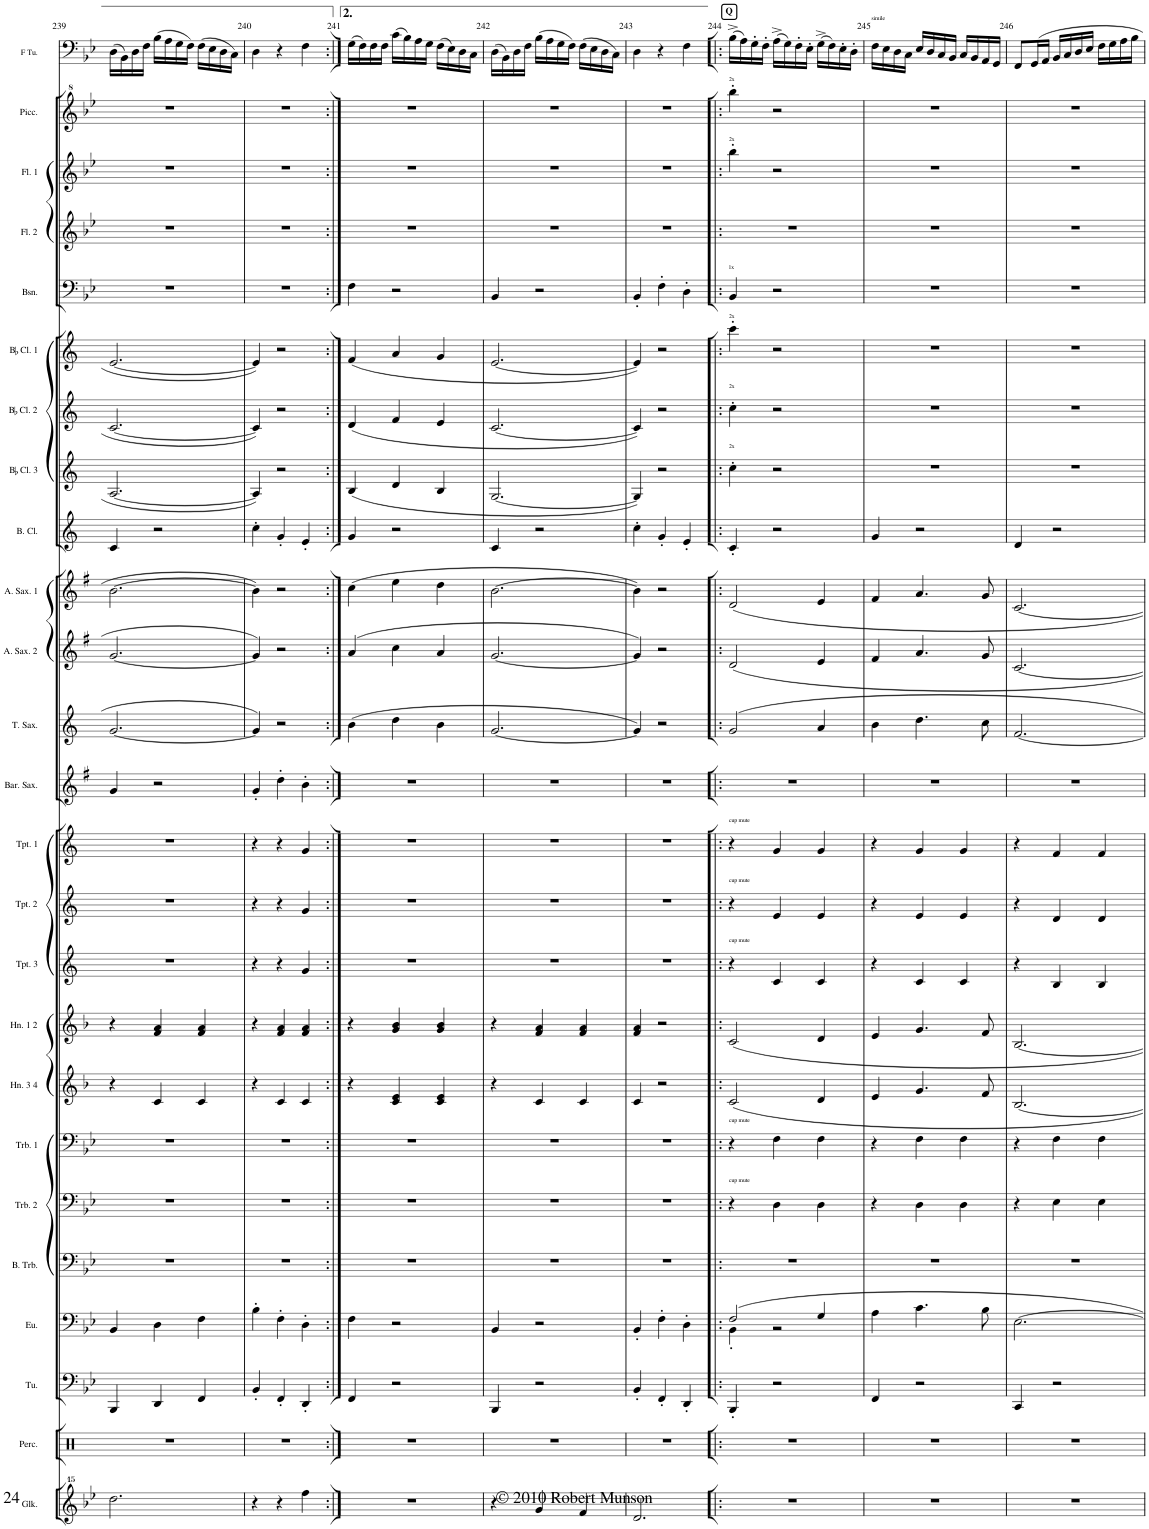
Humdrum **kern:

**kern	**kern	**kern	**kern	**kern	**kern	**kern	**kern	**kern	**kern	**kern	**kern	**kern	**kern	**kern	**kern	**kern	**kern	**kern	**kern	**kern	**kern	**kern	**kern	**kern
*part25	*part24	*part23	*part22	*part21	*part20	*part19	*part18	*part17	*part16	*part15	*part14	*part13	*part12	*part11	*part10	*part9	*part8	*part7	*part6	*part5	*part4	*part3	*part2	*part1
*staff25	*staff24	*staff23	*staff22	*staff21	*staff20	*staff19	*staff18	*staff17	*staff16	*staff15	*staff14	*staff13	*staff12	*staff11	*staff10	*staff9	*staff8	*staff7	*staff6	*staff5	*staff4	*staff3	*staff2	*staff1
*I"Glockenspiel	*I"Percussion	*I"Tuba	*I"Euphonium	*I"Bass Trombone	*I"Trombone 2	*I"Trombone 1	*I"Horn 3 4	*I"Horn 1 2	*I"BaccidentalFlat Trumpet 3	*I"BaccidentalFlat Trumpet 2	*I"BaccidentalFlat Trumpet 1	*I"Baritone Saxophone	*I"Tenor Saxophone	*I"Alto Saxophone 2	*I"Alto Saxophone 1	*I"Bass Clarinet	*I"BaccidentalFlat Clarinet 3	*I"BaccidentalFlat Clarinet 2	*I"BaccidentalFlat Clarinet 1	*I"Bassoon	*I"Flute 2	*I"Flute 1	*I"Piccolo	*I"Solo F Tuba
*I'Glk.	*I'Perc.	*I'Tu.	*I'Eu.	*I'B. Trb.	*I'Trb. 2	*I'Trb. 1	*I'Hn. 3 4	*I'Hn. 1 2	*I'Tpt. 3	*I'Tpt. 2	*I'Tpt. 1	*I'Bar. Sax.	*I'T. Sax.	*I'A. Sax. 2	*I'A. Sax. 1	*I'B. Cl.	*I'BaccidentalFlat Cl. 3	*I'BaccidentalFlat Cl. 2	*I'BaccidentalFlat Cl. 1	*I'Bsn.	*I'Fl. 2	*I'Fl. 1	*I'Picc.	*I'F Tu.
!!LO:PB:g=z
*clefG^^2	*clefX	*clefF4	*clefF4	*clefF4	*clefF4	*clefF4	*clefG2	*clefG2	*clefG2	*clefG2	*clefG2	*clefG2	*clefG2	*clefG2	*clefG2	*clefG2	*clefG2	*clefG2	*clefG2	*clefF4	*clefG2	*clefG2	*clefG^2	*clefF4
*	*	*	*	*	*	*	*Trd4c7	*Trd4c7	*Trd1c2	*Trd1c2	*Trd1c2	*Trd12c21	*Trd8c14	*Trd5c9	*Trd5c9	*Trd8c14	*Trd1c2	*Trd1c2	*Trd1c2	*	*	*	*Trd-7c-12	*
*k[b-e-]	*k[]	*k[b-e-]	*k[b-e-]	*k[b-e-]	*k[b-e-]	*k[b-e-]	*k[b-]	*k[b-]	*k[]	*k[]	*k[]	*k[f#]	*k[]	*k[f#]	*k[f#]	*k[]	*k[]	*k[]	*k[]	*k[b-e-]	*k[b-e-]	*k[b-e-]	*k[b-e-]	*k[b-e-]
*M3/4	*M3/4	*M3/4	*M3/4	*M3/4	*M3/4	*M3/4	*M3/4	*M3/4	*M3/4	*M3/4	*M3/4	*M3/4	*M3/4	*M3/4	*M3/4	*M3/4	*M3/4	*M3/4	*M3/4	*M3/4	*M3/4	*M3/4	*M3/4	*M3/4
=239	=239	=239	=239	=239	=239	=239	=239	=239	=239	=239	=239	=239	=239	=239	=239	=239	=239	=239	=239	=239	=239	=239	=239	=239
2.dddd\	2.r	4BBB-/	4BB-/	2.r	2.r	2.r	4r	4r	2.r	2.r	2.r	4g/	[2.g/	[2.g/	[2.b\	4c/	[2.A/	[2.c/	[2.e/	2.r	2.r	2.r	2.r	(16D\LL
.	.	.	.	.	.	.	.	.	.	.	.	.	.	.	.	.	.	.	.	.	.	.	.	16BB-\)
.	.	.	.	.	.	.	.	.	.	.	.	.	.	.	.	.	.	.	.	.	.	.	.	16D\
.	.	.	.	.	.	.	.	.	.	.	.	.	.	.	.	.	.	.	.	.	.	.	.	16F\JJ
.	.	4DD/	4D\	.	.	.	4c/	4f/ 4a/	.	.	.	2r	.	.	.	2r	.	.	.	.	.	.	.	(16B-\LL
.	.	.	.	.	.	.	.	.	.	.	.	.	.	.	.	.	.	.	.	.	.	.	.	16A\
.	.	.	.	.	.	.	.	.	.	.	.	.	.	.	.	.	.	.	.	.	.	.	.	16G\
.	.	.	.	.	.	.	.	.	.	.	.	.	.	.	.	.	.	.	.	.	.	.	.	16F\JJ)
.	.	4FF/	4F\	.	.	.	4c/	4f/ 4a/	.	.	.	.	.	.	.	.	.	.	.	.	.	.	.	(16F\LL
.	.	.	.	.	.	.	.	.	.	.	.	.	.	.	.	.	.	.	.	.	.	.	.	16E-\
.	.	.	.	.	.	.	.	.	.	.	.	.	.	.	.	.	.	.	.	.	.	.	.	16D\
.	.	.	.	.	.	.	.	.	.	.	.	.	.	.	.	.	.	.	.	.	.	.	.	16C\JJ)
=240	=240	=240	=240	=240	=240	=240	=240	=240	=240	=240	=240	=240	=240	=240	=240	=240	=240	=240	=240	=240	=240	=240	=240	=240
4r	2.r	4BB-'/	4B-'\	2.r	2.r	2.r	4r	4r	4r	4r	4r	4g'/	4g/]	4g/]	4b\]	4cc'\	4A/]	4c/]	4e/]	2.r	2.r	2.r	2.r	4D\
4r	.	4FF'/	4F'\	.	.	.	4c/	4f/ 4a/	4r	4r	4r	4dd'\	2r	2r	2r	4g'/	2r	2r	2r	.	.	.	.	4r
4ffff\	.	4DD'/	4D'\	.	.	.	4c/	4f/ 4a/	4g/	4g/	4g/	4b'\	.	.	.	4e'/	.	.	.	.	.	.	.	4F\
=241:|!	=241:|!	=241:|!	=241:|!	=241:|!	=241:|!	=241:|!	=241:|!	=241:|!	=241:|!	=241:|!	=241:|!	=241:|!	=241:|!	=241:|!	=241:|!	=241:|!	=241:|!	=241:|!	=241:|!	=241:|!	=241:|!	=241:|!	=241:|!	=241:|!
2.r	2.r	4FF/	4F\	2.r	2.r	2.r	4r	4r	2.r	2.r	2.r	2.r	(4b\	(4a/	(4cc\	4g/	(4B/	(4d/	(4f/	4F\	2.r	2.r	2.r	(16G\LL
.	.	.	.	.	.	.	.	.	.	.	.	.	.	.	.	.	.	.	.	.	.	.	.	16F\)
.	.	.	.	.	.	.	.	.	.	.	.	.	.	.	.	.	.	.	.	.	.	.	.	16F\
.	.	.	.	.	.	.	.	.	.	.	.	.	.	.	.	.	.	.	.	.	.	.	.	16F\JJ
.	.	2r	2r	.	.	.	4c/ 4e/	4g/ 4b-/	.	.	.	.	4dd\	4cc\	4ee\	2r	4d/	4f/	4a/	2r	.	.	.	(16c\LL
.	.	.	.	.	.	.	.	.	.	.	.	.	.	.	.	.	.	.	.	.	.	.	.	16B-\)
.	.	.	.	.	.	.	.	.	.	.	.	.	.	.	.	.	.	.	.	.	.	.	.	16A\
.	.	.	.	.	.	.	.	.	.	.	.	.	.	.	.	.	.	.	.	.	.	.	.	16G\JJ
.	.	.	.	.	.	.	4c/ 4e/	4g/ 4b-/	.	.	.	.	4b\	4a/	4dd\	.	4B/	4e/	4g/	.	.	.	.	(16F\LL
.	.	.	.	.	.	.	.	.	.	.	.	.	.	.	.	.	.	.	.	.	.	.	.	16E-\)
.	.	.	.	.	.	.	.	.	.	.	.	.	.	.	.	.	.	.	.	.	.	.	.	16D\
.	.	.	.	.	.	.	.	.	.	.	.	.	.	.	.	.	.	.	.	.	.	.	.	16C\JJ
=242	=242	=242	=242	=242	=242	=242	=242	=242	=242	=242	=242	=242	=242	=242	=242	=242	=242	=242	=242	=242	=242	=242	=242	=242
4r	2.r	4BBB-/	4BB-/	2.r	2.r	2.r	4r	4r	2.r	2.r	2.r	2.r	[2.g/	[2.g/	[2.b\	4c/	[2.G/	[2.c/	[2.e/	4BB-/	2.r	2.r	2.r	(16D\LL
.	.	.	.	.	.	.	.	.	.	.	.	.	.	.	.	.	.	.	.	.	.	.	.	16BB-\)
.	.	.	.	.	.	.	.	.	.	.	.	.	.	.	.	.	.	.	.	.	.	.	.	16D\
.	.	.	.	.	.	.	.	.	.	.	.	.	.	.	.	.	.	.	.	.	.	.	.	16F\JJ
4ggg/	.	2r	2r	.	.	.	4c/	4f/ 4a/	.	.	.	.	.	.	.	2r	.	.	.	2r	.	.	.	(16B-\LL
.	.	.	.	.	.	.	.	.	.	.	.	.	.	.	.	.	.	.	.	.	.	.	.	16A\
.	.	.	.	.	.	.	.	.	.	.	.	.	.	.	.	.	.	.	.	.	.	.	.	16G\
.	.	.	.	.	.	.	.	.	.	.	.	.	.	.	.	.	.	.	.	.	.	.	.	16F\JJ)
4fff/	.	.	.	.	.	.	4c/	4f/ 4a/	.	.	.	.	.	.	.	.	.	.	.	.	.	.	.	(16F\LL
.	.	.	.	.	.	.	.	.	.	.	.	.	.	.	.	.	.	.	.	.	.	.	.	16E-\
.	.	.	.	.	.	.	.	.	.	.	.	.	.	.	.	.	.	.	.	.	.	.	.	16D\
.	.	.	.	.	.	.	.	.	.	.	.	.	.	.	.	.	.	.	.	.	.	.	.	16C\JJ)
=243	=243	=243	=243	=243	=243	=243	=243	=243	=243	=243	=243	=243	=243	=243	=243	=243	=243	=243	=243	=243	=243	=243	=243	=243
2.ddd/	2.r	4BB-'/	4BB-'/	2.r	2.r	2.r	4c/	4f/ 4a/	2.r	2.r	2.r	2.r	4g/])	4g/])	4b\])	4cc'\	4G/])	4c/])	4e/])	4BB-'/	2.r	2.r	2.r	4D\
.	.	4FF'/	4F'\	.	.	.	2r	2r	.	.	.	.	2r	2r	2r	4g'/	2r	2r	2r	4F'\	.	.	.	4r
.	.	4DD'/	4D'\	.	.	.	.	.	.	.	.	.	.	.	.	4e'/	.	.	.	4D'\	.	.	.	4F\
=244!|:	=244!|:	=244!|:	=244!|:	=244!|:	=244!|:	=244!|:	=244!|:	=244!|:	=244!|:	=244!|:	=244!|:	=244!|:	=244!|:	=244!|:	=244!|:	=244!|:	=244!|:	=244!|:	=244!|:	=244!|:	=244!|:	=244!|:	=244!|:	=244!|:
*	*	*	*^	*	*	*	*	*	*	*	*	*	*	*	*	*	*	*	*	*	*	*	*	*
!	!	!	!	!	!	!	!	!	!	!	!	!	!	!	!	!	!	!	!	!	!	!	!	!	!LO:TX:a:B:t=Q
!	!	!	!	!	!	!	!	!	!	!	!	!	!	!	!	!	!	!	!	!	!	!	!	!LO:TX:a:t=2x	!
!	!	!	!	!	!	!	!	!	!	!	!	!	!	!	!	!	!	!	!	!	!	!	!LO:TX:a:t=2x	!	!
!	!	!	!	!	!	!	!	!	!	!	!	!	!	!	!	!	!	!	!	!	!LO:TX:a:t=1x	!	!	!	!
!	!	!	!	!	!	!	!	!	!	!	!	!	!	!	!	!	!	!	!	!LO:TX:a:t=2x	!	!	!	!	!
!	!	!	!	!	!	!	!	!	!	!	!	!	!	!	!	!	!	!	!LO:TX:a:t=2x	!	!	!	!	!	!
!	!	!	!	!	!	!	!	!	!	!	!	!	!	!	!	!	!	!LO:TX:a:t=2x	!	!	!	!	!	!	!
!	!	!	!	!	!	!	!	!	!	!	!	!LO:TX:a:t=cup mute	!	!	!	!	!	!	!	!	!	!	!	!	!
!	!	!	!	!	!	!	!	!	!	!	!LO:TX:a:t=cup mute	!	!	!	!	!	!	!	!	!	!	!	!	!	!
!	!	!	!	!	!	!	!	!	!	!LO:TX:a:t=cup mute	!	!	!	!	!	!	!	!	!	!	!	!	!	!	!
!	!	!	!	!	!	!	!LO:TX:a:t=cup mute	!	!	!	!	!	!	!	!	!	!	!	!	!	!	!	!	!	!
!	!	!	!	!	!	!LO:TX:a:t=cup mute	!	!	!	!	!	!	!	!	!	!	!	!	!	!	!	!	!	!	!
2.r	2.r	4BBB-'/	2F/	4BB-'\	2.r	4r	4r	2c/	2c/	4r	4r	4r	2.r	2g/	2d/	2d/	4c'/	4cc'\	4cc'\	4ccc'\	4BB-/	2.r	4bb-'\	4bbb-'\	(16B-^\LL
.	.	.	.	.	.	.	.	.	.	.	.	.	.	.	.	.	.	.	.	.	.	.	.	.	16A\)
.	.	.	.	.	.	.	.	.	.	.	.	.	.	.	.	.	.	.	.	.	.	.	.	.	16G'\
.	.	.	.	.	.	.	.	.	.	.	.	.	.	.	.	.	.	.	.	.	.	.	.	.	16F'\JJ
.	.	2r	.	2r	.	4D\	4F\	.	.	4c/	4e/	4g/	.	.	.	.	2r	2r	2r	2r	2r	.	2r	2r	(16A^\LL
.	.	.	.	.	.	.	.	.	.	.	.	.	.	.	.	.	.	.	.	.	.	.	.	.	16G\)
.	.	.	.	.	.	.	.	.	.	.	.	.	.	.	.	.	.	.	.	.	.	.	.	.	16F'\
.	.	.	.	.	.	.	.	.	.	.	.	.	.	.	.	.	.	.	.	.	.	.	.	.	16E-'\JJ
.	.	.	4G/	.	.	4D\	4F\	4d/	4d/	4c/	4e/	4g/	.	4a/	4e/	4e/	.	.	.	.	.	.	.	.	(16G^\LL
.	.	.	.	.	.	.	.	.	.	.	.	.	.	.	.	.	.	.	.	.	.	.	.	.	16F\)
.	.	.	.	.	.	.	.	.	.	.	.	.	.	.	.	.	.	.	.	.	.	.	.	.	16E-'\
.	.	.	.	.	.	.	.	.	.	.	.	.	.	.	.	.	.	.	.	.	.	.	.	.	16D'\JJ
*	*	*	*v	*v	*	*	*	*	*	*	*	*	*	*	*	*	*	*	*	*	*	*	*	*	*
=245	=245	=245	=245	=245	=245	=245	=245	=245	=245	=245	=245	=245	=245	=245	=245	=245	=245	=245	=245	=245	=245	=245	=245	=245
!	!	!	!	!	!	!	!	!	!	!	!	!	!	!	!	!	!	!	!	!	!	!	!	!LO:TX:a:t=simile
2.r	2.r	4FF/	4A\	2.r	4r	4r	4e/	4e/	4r	4r	4r	2.r	4b\	4f#/	4f#/	4g/	2.r	2.r	2.r	2.r	2.r	2.r	2.r	16F\LL
.	.	.	.	.	.	.	.	.	.	.	.	.	.	.	.	.	.	.	.	.	.	.	.	16E-\
.	.	.	.	.	.	.	.	.	.	.	.	.	.	.	.	.	.	.	.	.	.	.	.	16D\
.	.	.	.	.	.	.	.	.	.	.	.	.	.	.	.	.	.	.	.	.	.	.	.	16C\JJ
.	.	2r	4.c\	.	4D\	4F\	4.g/	4.g/	4c/	4e/	4g/	.	4.dd\	4.a/	4.a/	2r	.	.	.	.	.	.	.	16E-/LL
.	.	.	.	.	.	.	.	.	.	.	.	.	.	.	.	.	.	.	.	.	.	.	.	16D/
.	.	.	.	.	.	.	.	.	.	.	.	.	.	.	.	.	.	.	.	.	.	.	.	16C/
.	.	.	.	.	.	.	.	.	.	.	.	.	.	.	.	.	.	.	.	.	.	.	.	16BB-/JJ
.	.	.	.	.	4D\	4F\	.	.	4c/	4e/	4g/	.	.	.	.	.	.	.	.	.	.	.	.	16C/LL
.	.	.	.	.	.	.	.	.	.	.	.	.	.	.	.	.	.	.	.	.	.	.	.	16BB-/
.	.	.	8B-\	.	.	.	8f/	8f/	.	.	.	.	8cc\	8g/	8g/	.	.	.	.	.	.	.	.	16AA/
.	.	.	.	.	.	.	.	.	.	.	.	.	.	.	.	.	.	.	.	.	.	.	.	16GG/JJ
=246	=246	=246	=246	=246	=246	=246	=246	=246	=246	=246	=246	=246	=246	=246	=246	=246	=246	=246	=246	=246	=246	=246	=246	=246
2.r	2.r	4CC/	[2.E-\	2.r	4r	4r	[2.B-/	[2.B-/	4r	4r	4r	2.r	[2.f/	[2.c/	[2.c/	4d/	2.r	2.r	2.r	2.r	2.r	2.r	2.r	8FF/L
.	.	.	.	.	.	.	.	.	.	.	.	.	.	.	.	.	.	.	.	.	.	.	.	16GG/L
.	.	.	.	.	.	.	.	.	.	.	.	.	.	.	.	.	.	.	.	.	.	.	.	16AA/JJ
.	.	2r	.	.	4E-\	4F\	.	.	4B/	4d/	4f/	.	.	.	.	2r	.	.	.	.	.	.	.	16BB-/LL
.	.	.	.	.	.	.	.	.	.	.	.	.	.	.	.	.	.	.	.	.	.	.	.	16C/
.	.	.	.	.	.	.	.	.	.	.	.	.	.	.	.	.	.	.	.	.	.	.	.	16D/
.	.	.	.	.	.	.	.	.	.	.	.	.	.	.	.	.	.	.	.	.	.	.	.	16E-/JJ
.	.	.	.	.	4E-\	4F\	.	.	4B/	4d/	4f/	.	.	.	.	.	.	.	.	.	.	.	.	16F\LL
.	.	.	.	.	.	.	.	.	.	.	.	.	.	.	.	.	.	.	.	.	.	.	.	16G\
.	.	.	.	.	.	.	.	.	.	.	.	.	.	.	.	.	.	.	.	.	.	.	.	16A\
.	.	.	.	.	.	.	.	.	.	.	.	.	.	.	.	.	.	.	.	.	.	.	.	16B-\JJ
=	=	=	=	=	=	=	=	=	=	=	=	=	=	=	=	=	=	=	=	=	=	=	=	=
*-	*-	*-	*-	*-	*-	*-	*-	*-	*-	*-	*-	*-	*-	*-	*-	*-	*-	*-	*-	*-	*-	*-	*-	*-
